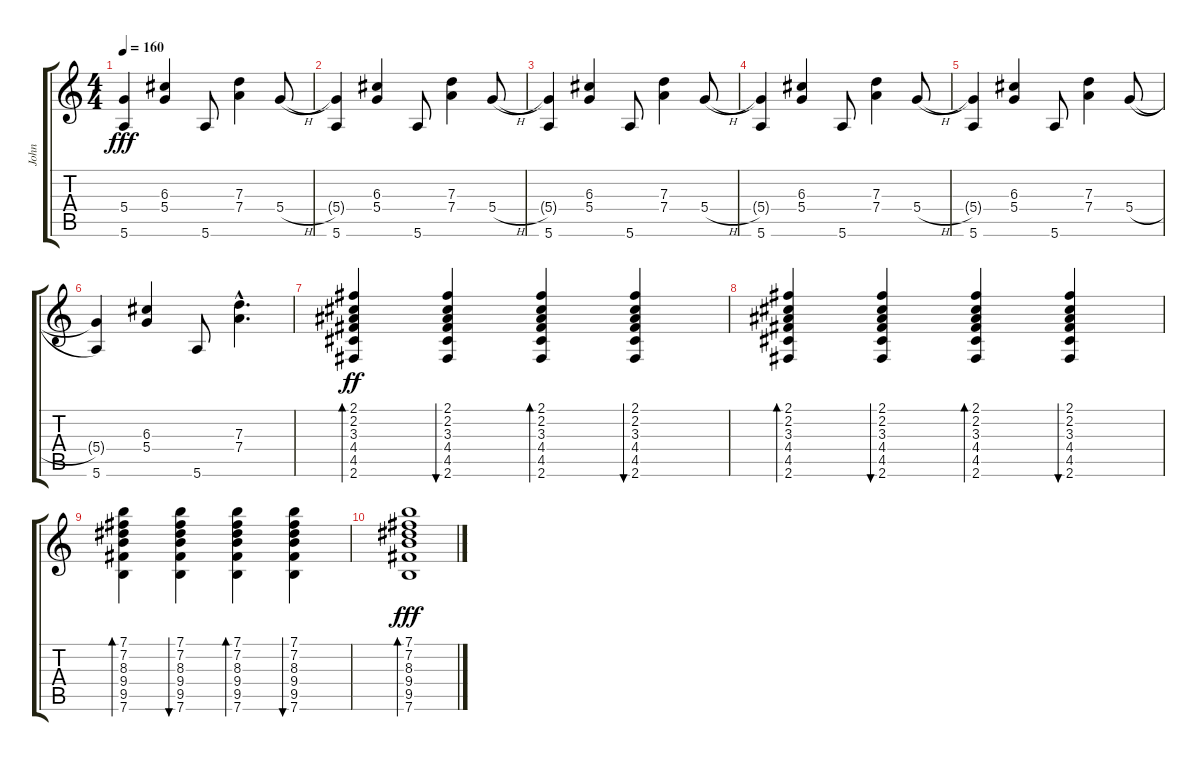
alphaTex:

\track ("John" "John") {instrument acousticguitarsteel}
\staff {score tabs}
\tuning (E4 B3 G3 D3 A2 E2) {hide}
\ts (4 4)
\tempo 160
\clef g2
\ks c
(5.4{t} 5.6).4{dy fff} (6.3 5.4).4 5.6.8 (7.3 7.4).4 5.4{h}.8 |
(5.4{t} 5.6).4 (6.3 5.4).4 5.6.8 (7.3 7.4).4 5.4{h}.8 |
(5.4{t} 5.6).4 (6.3 5.4).4 5.6.8 (7.3 7.4).4 5.4{h}.8 |
(5.4{t} 5.6).4 (6.3 5.4).4 5.6.8 (7.3 7.4).4 5.4{h}.8 |
(5.4{t} 5.6).4 (6.3 5.4).4 5.6.8 (7.3 7.4).4 5.4{h}.8 |
(5.4{t} 5.6).4 (6.3 5.4).4 5.6.8 (7.3{hac} 7.4{hac}).4{d} |
(2.1 2.2 3.3 4.4 4.5 2.6).4{bd 60 dy ff} (2.1 2.2 3.3 4.4 4.5 2.6).4{bu 60} (2.1 2.2 3.3 4.4 4.5 2.6).4{bd 60} (2.1 2.2 3.3 4.4 4.5 2.6).4{bu 60} |
(2.1 2.2 3.3 4.4 4.5 2.6).4{bd 60} (2.1 2.2 3.3 4.4 4.5 2.6).4{bu 60} (2.1 2.2 3.3 4.4 4.5 2.6).4{bd 60} (2.1 2.2 3.3 4.4 4.5 2.6).4{bu 60} |
(7.1 7.2 8.3 9.4 9.5 7.6).4{bd 60} (7.1 7.2 8.3 9.4 9.5 7.6).4{bu 60} (7.1 7.2 8.3 9.4 9.5 7.6).4{bd 60} (7.1 7.2 8.3 9.4 9.5 7.6).4{bu 60} |
(7.1 7.2 8.3 9.4 9.5 7.6).1{bd 240 dy fff}
